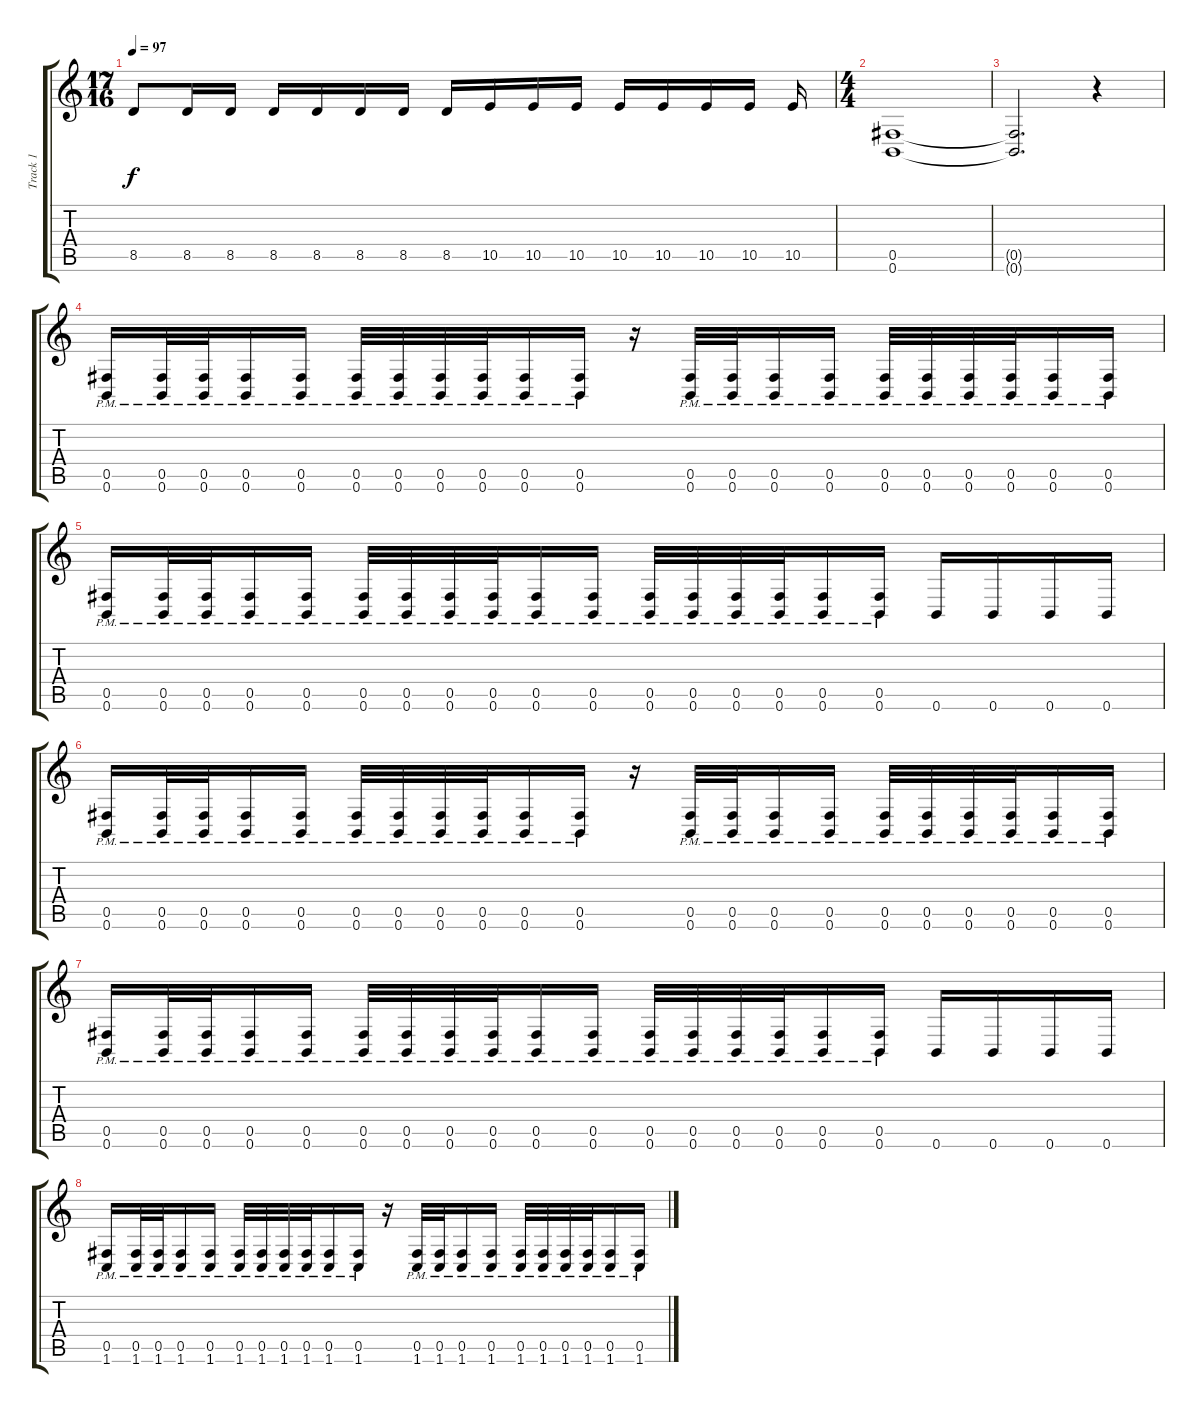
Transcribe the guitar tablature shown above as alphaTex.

\track ("Track 1" "Track 1") {instrument distortionguitar}
\staff {score tabs}
\tuning (Db4 Ab3 E3 B2 Gb2 B1) {hide}
\ts (17 16)
\tempo 97
\clef g2
\ks c
8.5.8{dy f} 8.5.16 8.5.16 8.5.16 8.5.16 8.5.16 8.5.16 8.5.16 10.5.16 10.5.16 10.5.16 10.5.16 10.5.16 10.5.16 10.5.16 10.5.16 |
\ts (4 4)
(0.5 0.6).1 |
(0.5{t} 0.6{t}).2{d} r.4 |
(0.5{pm} 0.6{pm}).16 (0.5{pm} 0.6{pm}).32 (0.5{pm} 0.6{pm}).32 (0.5{pm} 0.6{pm}).16 (0.5{pm} 0.6{pm}).16 (0.5{pm} 0.6{pm}).32 (0.5{pm} 0.6{pm}).32 (0.5{pm} 0.6{pm}).32 (0.5{pm} 0.6{pm}).32 (0.5{pm} 0.6{pm}).16 (0.5{pm} 0.6{pm}).16 r.16 (0.5{pm} 0.6{pm}).32 (0.5{pm} 0.6{pm}).32 (0.5{pm} 0.6{pm}).16 (0.5{pm} 0.6{pm}).16 (0.5{pm} 0.6{pm}).32 (0.5{pm} 0.6{pm}).32 (0.5{pm} 0.6{pm}).32 (0.5{pm} 0.6{pm}).32 (0.5{pm} 0.6{pm}).16 (0.5{pm} 0.6{pm}).16 |
(0.5{pm} 0.6{pm}).16 (0.5{pm} 0.6{pm}).32 (0.5{pm} 0.6{pm}).32 (0.5{pm} 0.6{pm}).16 (0.5{pm} 0.6{pm}).16 (0.5{pm} 0.6{pm}).32 (0.5{pm} 0.6{pm}).32 (0.5{pm} 0.6{pm}).32 (0.5{pm} 0.6{pm}).32 (0.5{pm} 0.6{pm}).16 (0.5{pm} 0.6{pm}).16 (0.5{pm} 0.6{pm}).32 (0.5{pm} 0.6{pm}).32 (0.5{pm} 0.6{pm}).32 (0.5{pm} 0.6{pm}).32 (0.5{pm} 0.6{pm}).16 (0.5{pm} 0.6{pm}).16 0.6.16 0.6.16 0.6.16 0.6.16 |
(0.5{pm} 0.6{pm}).16 (0.5{pm} 0.6{pm}).32 (0.5{pm} 0.6{pm}).32 (0.5{pm} 0.6{pm}).16 (0.5{pm} 0.6{pm}).16 (0.5{pm} 0.6{pm}).32 (0.5{pm} 0.6{pm}).32 (0.5{pm} 0.6{pm}).32 (0.5{pm} 0.6{pm}).32 (0.5{pm} 0.6{pm}).16 (0.5{pm} 0.6{pm}).16 r.16 (0.5{pm} 0.6{pm}).32 (0.5{pm} 0.6{pm}).32 (0.5{pm} 0.6{pm}).16 (0.5{pm} 0.6{pm}).16 (0.5{pm} 0.6{pm}).32 (0.5{pm} 0.6{pm}).32 (0.5{pm} 0.6{pm}).32 (0.5{pm} 0.6{pm}).32 (0.5{pm} 0.6{pm}).16 (0.5{pm} 0.6{pm}).16 |
(0.5{pm} 0.6{pm}).16 (0.5{pm} 0.6{pm}).32 (0.5{pm} 0.6{pm}).32 (0.5{pm} 0.6{pm}).16 (0.5{pm} 0.6{pm}).16 (0.5{pm} 0.6{pm}).32 (0.5{pm} 0.6{pm}).32 (0.5{pm} 0.6{pm}).32 (0.5{pm} 0.6{pm}).32 (0.5{pm} 0.6{pm}).16 (0.5{pm} 0.6{pm}).16 (0.5{pm} 0.6{pm}).32 (0.5{pm} 0.6{pm}).32 (0.5{pm} 0.6{pm}).32 (0.5{pm} 0.6{pm}).32 (0.5{pm} 0.6{pm}).16 (0.5{pm} 0.6{pm}).16 0.6.16 0.6.16 0.6.16 0.6.16 |
(0.5{pm} 1.6{pm}).16 (0.5{pm} 1.6{pm}).32 (0.5{pm} 1.6{pm}).32 (0.5{pm} 1.6{pm}).16 (0.5{pm} 1.6{pm}).16 (0.5{pm} 1.6{pm}).32 (0.5{pm} 1.6{pm}).32 (0.5{pm} 1.6{pm}).32 (0.5{pm} 1.6{pm}).32 (0.5{pm} 1.6{pm}).16 (0.5{pm} 1.6{pm}).16 r.16 (0.5{pm} 1.6{pm}).32 (0.5{pm} 1.6{pm}).32 (0.5{pm} 1.6{pm}).16 (0.5{pm} 1.6{pm}).16 (0.5{pm} 1.6{pm}).32 (0.5{pm} 1.6{pm}).32 (0.5{pm} 1.6{pm}).32 (0.5{pm} 1.6{pm}).32 (0.5{pm} 1.6{pm}).16 (0.5{pm} 1.6{pm}).16
